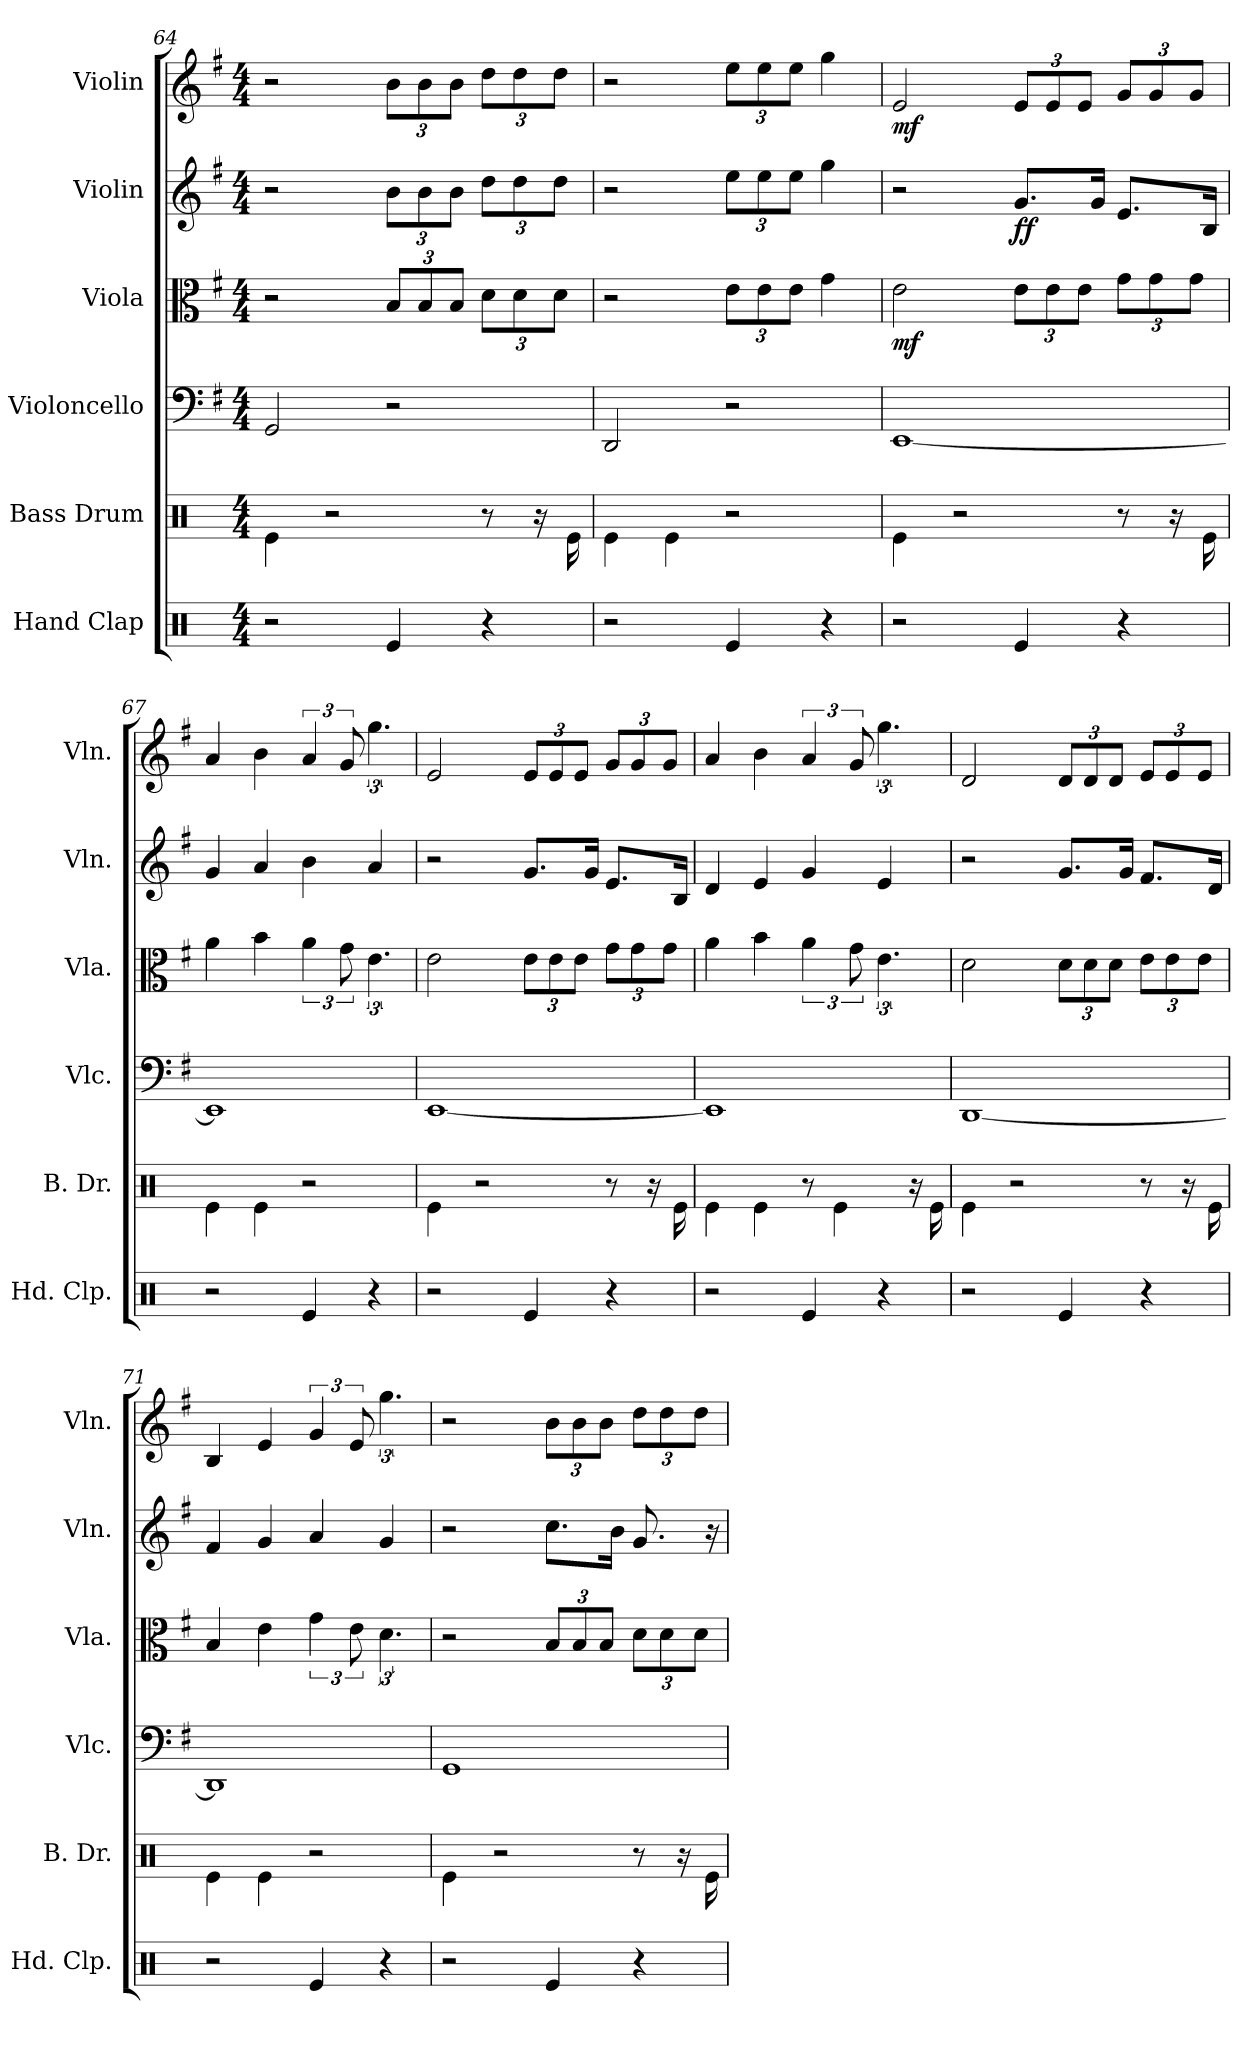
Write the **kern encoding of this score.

**kern	**kern	**kern	**kern	**dynam	**kern	**dynam	**kern	**dynam
*part6	*part5	*part4	*part3	*part3	*part2	*part2	*part1	*part1
*staff6	*staff5	*staff4	*staff3	*staff3	*staff2	*staff2	*staff1	*staff1
*I"Hand Clap	*I"Bass Drum	*I"Violoncello	*I"Viola	*	*I"Violin	*	*I"Violin	*
*I'Hd. Clp.	*I'B. Dr.	*I'Vlc.	*I'Vla.	*	*I'Vln.	*	*I'Vln.	*
*clefX	*clefX	*clefF4	*clefC3	*	*clefG2	*	*clefG2	*
*k[]	*k[]	*k[f#]	*k[f#]	*	*k[f#]	*	*k[f#]	*
*M4/4	*M4/4	*M4/4	*M4/4	*	*M4/4	*	*M4/4	*
=64	=64	=64	=64	=64	=64	=64	=64	=64
2r	4Re\	2GG/	2r	.	2r	.	2r	.
.	2r	.	.	.	.	.	.	.
*	*	*	*Xbrackettup	*	*Xbrackettup	*	*Xbrackettup	*
4Re/	.	2r	12B/L	.	12b\L	.	12b\L	.
.	.	.	12B/	.	12b\	.	12b\	.
.	.	.	12B/J	.	12b\J	.	12b\J	.
4r	8r	.	12d\L	.	12dd\L	.	12dd\L	.
.	.	.	12d\	.	12dd\	.	12dd\	.
.	16r	.	.	.	.	.	.	.
.	.	.	12d\J	.	12dd\J	.	12dd\J	.
.	16Re\	.	.	.	.	.	.	.
=65	=65	=65	=65	=65	=65	=65	=65	=65
2r	4Re\	2DD/	2r	.	2r	.	2r	.
.	4Re\	.	.	.	.	.	.	.
4Re/	2r	2r	12e\L	.	12ee\L	.	12ee\L	.
.	.	.	12e\	.	12ee\	.	12ee\	.
.	.	.	12e\J	.	12ee\J	.	12ee\J	.
4r	.	.	4g\	.	4gg\	.	4gg\	.
=66	=66	=66	=66	=66	=66	=66	=66	=66
!	!	!	!	!LO:DY:b	!	!	!	!LO:DY:b
2r	4Re\	[1EE	2e\	mf	2r	.	2e/	mf
.	2r	.	.	.	.	.	.	.
!	!	!	!	!	!	!LO:DY:b	!	!
4Re/	.	.	12e\L	.	8.g/L	ff	12e/L	.
.	.	.	12e\	.	.	.	12e/	.
.	.	.	12e\J	.	.	.	12e/J	.
.	.	.	.	.	16g/Jk	.	.	.
4r	8r	.	12g\L	.	8.e/L	.	12g/L	.
.	.	.	12g\	.	.	.	12g/	.
.	16r	.	.	.	.	.	.	.
.	.	.	12g\J	.	.	.	12g/J	.
.	16Re\	.	.	.	16B/Jk	.	.	.
!!LO:LB:g=z
=67	=67	=67	=67	=67	=67	=67	=67	=67
2r	4Re\	1EE]	4a\	.	4g/	.	4a/	.
.	4Re\	.	4b\	.	4a/	.	4b\	.
*	*	*	*brackettup	*	*	*	*brackettup	*
4Re/	2r	.	6a\	.	4b\	.	6a/	.
.	.	.	12g\	.	.	.	12g/	.
4r	.	.	6.e\	.	4a/	.	6.gg\	.
=68	=68	=68	=68	=68	=68	=68	=68	=68
2r	4Re\	[1EE	2e\	.	2r	.	2e/	.
.	2r	.	.	.	.	.	.	.
*	*	*	*Xbrackettup	*	*	*	*Xbrackettup	*
4Re/	.	.	12e\L	.	8.g/L	.	12e/L	.
.	.	.	12e\	.	.	.	12e/	.
.	.	.	12e\J	.	.	.	12e/J	.
.	.	.	.	.	16g/Jk	.	.	.
4r	8r	.	12g\L	.	8.e/L	.	12g/L	.
.	.	.	12g\	.	.	.	12g/	.
.	16r	.	.	.	.	.	.	.
.	.	.	12g\J	.	.	.	12g/J	.
.	16Re\	.	.	.	16B/Jk	.	.	.
=69	=69	=69	=69	=69	=69	=69	=69	=69
2r	4Re\	1EE]	4a\	.	4d/	.	4a/	.
.	4Re\	.	4b\	.	4e/	.	4b\	.
*	*	*	*brackettup	*	*	*	*brackettup	*
4Re/	8r	.	6a\	.	4g/	.	6a/	.
.	4Re\	.	.	.	.	.	.	.
.	.	.	12g\	.	.	.	12g/	.
4r	.	.	6.e\	.	4e/	.	6.gg\	.
.	16r	.	.	.	.	.	.	.
.	16Re\	.	.	.	.	.	.	.
=70	=70	=70	=70	=70	=70	=70	=70	=70
2r	4Re\	[1DD	2d\	.	2r	.	2d/	.
.	2r	.	.	.	.	.	.	.
*	*	*	*Xbrackettup	*	*	*	*Xbrackettup	*
4Re/	.	.	12d\L	.	8.g/L	.	12d/L	.
.	.	.	12d\	.	.	.	12d/	.
.	.	.	12d\J	.	.	.	12d/J	.
.	.	.	.	.	16g/Jk	.	.	.
4r	8r	.	12e\L	.	8.f#/L	.	12e/L	.
.	.	.	12e\	.	.	.	12e/	.
.	16r	.	.	.	.	.	.	.
.	.	.	12e\J	.	.	.	12e/J	.
.	16Re\	.	.	.	16d/Jk	.	.	.
=71	=71	=71	=71	=71	=71	=71	=71	=71
2r	4Re\	1DD]	4B/	.	4f#/	.	4B/	.
.	4Re\	.	4e\	.	4g/	.	4e/	.
*	*	*	*brackettup	*	*	*	*brackettup	*
4Re/	2r	.	6g\	.	4a/	.	6g/	.
.	.	.	12e\	.	.	.	12e/	.
4r	.	.	6.d\	.	4g/	.	6.gg\	.
!!LO:PB:g=z
=72	=72	=72	=72	=72	=72	=72	=72	=72
2r	4Re\	1GG	2r	.	2r	.	2r	.
.	2r	.	.	.	.	.	.	.
*	*	*	*Xbrackettup	*	*	*	*Xbrackettup	*
4Re/	.	.	12B/L	.	8.cc\L	.	12b\L	.
.	.	.	12B/	.	.	.	12b\	.
.	.	.	12B/J	.	.	.	12b\J	.
.	.	.	.	.	16b\Jk	.	.	.
4r	8r	.	12d\L	.	8.g/	.	12dd\L	.
.	.	.	12d\	.	.	.	12dd\	.
.	16r	.	.	.	.	.	.	.
.	.	.	12d\J	.	.	.	12dd\J	.
.	16Re\	.	.	.	16r	.	.	.
=	=	=	=	=	=	=	=	=
*-	*-	*-	*-	*-	*-	*-	*-	*-
